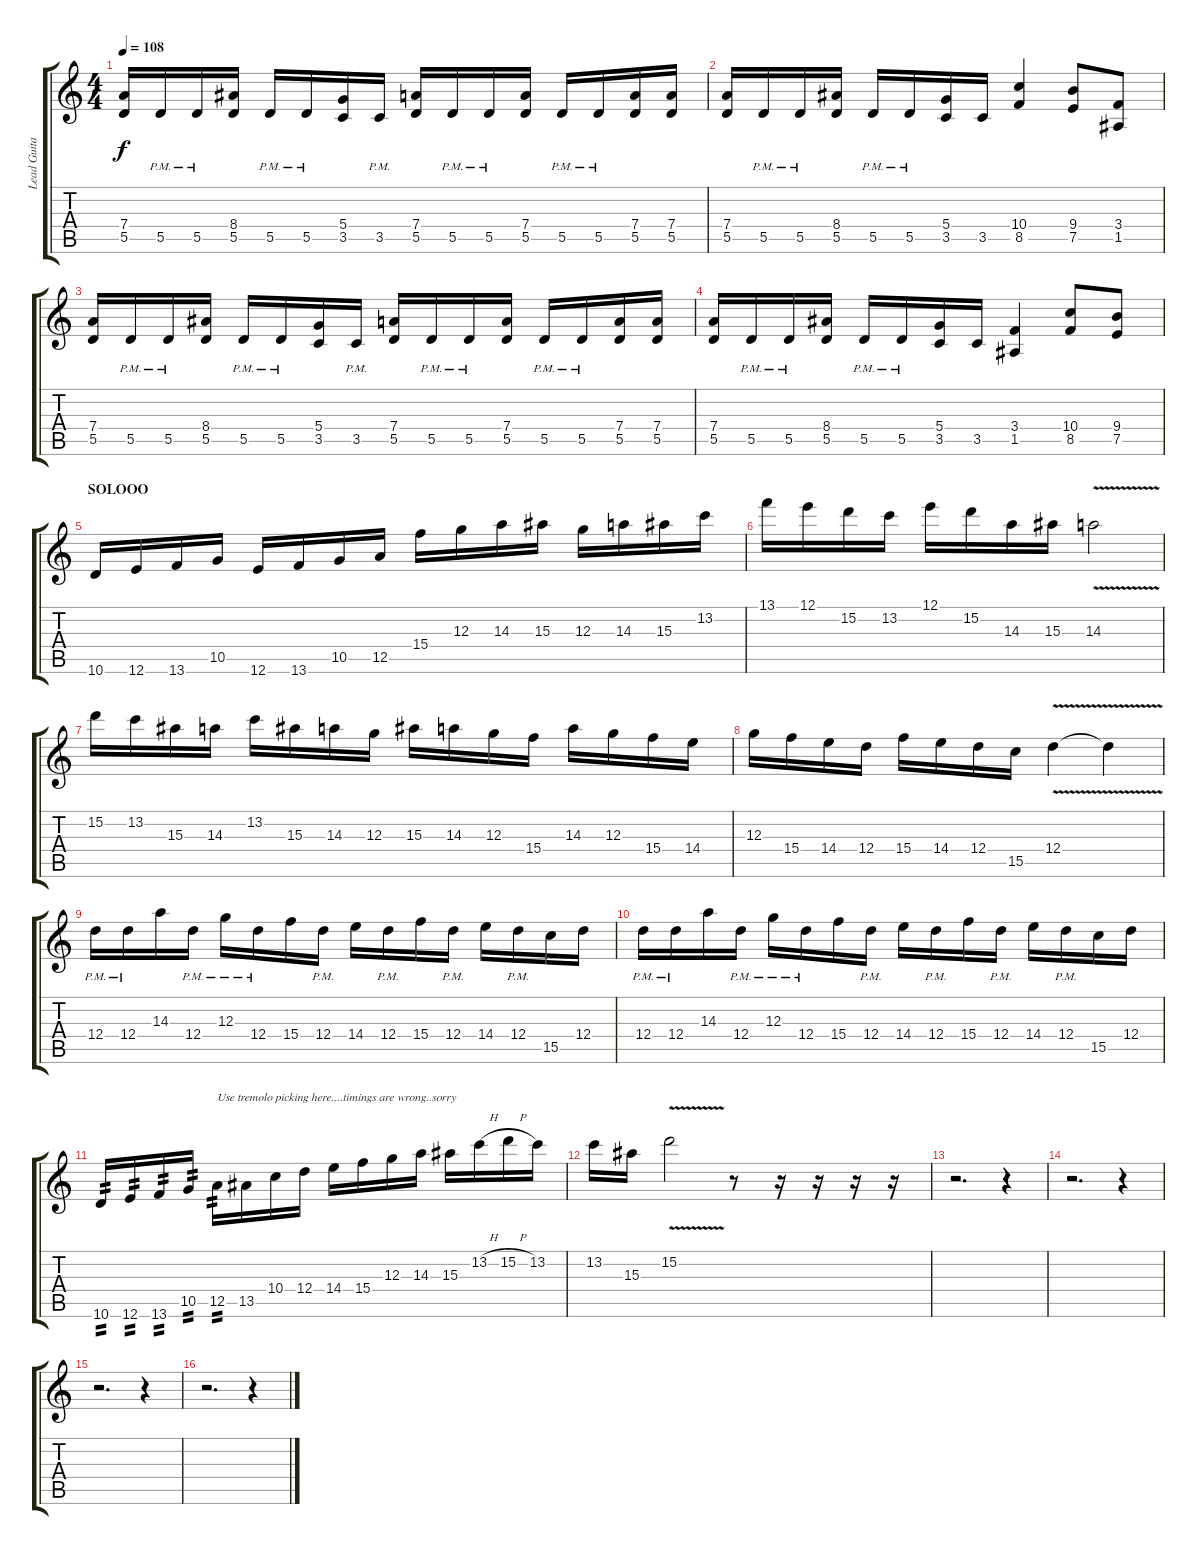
\track ("Lead Guitar" "Lead Guita") {instrument overdrivenguitar}
\staff {score tabs}
\tuning (E4 B3 G3 D3 A2 E2) {hide}
\ts (4 4)
\tempo 108
\clef g2
\ks c
(7.4 5.5).16{dy f} 5.5{pm}.16 5.5{pm}.16 (8.4 5.5).16 5.5{pm}.16 5.5{pm}.16 (5.4 3.5).16 3.5{pm}.16 (7.4 5.5).16 5.5{pm}.16 5.5{pm}.16 (7.4 5.5).16 5.5{pm}.16 5.5{pm}.16 (7.4 5.5).16 (7.4 5.5).16 |
(7.4 5.5).16 5.5{pm}.16 5.5{pm}.16 (8.4 5.5).16 5.5{pm}.16 5.5{pm}.16 (5.4 3.5).16 3.5.16 (10.4 8.5).4 (9.4 7.5).8 (3.4 1.5).8 |
(7.4 5.5).16 5.5{pm}.16 5.5{pm}.16 (8.4 5.5).16 5.5{pm}.16 5.5{pm}.16 (5.4 3.5).16 3.5{pm}.16 (7.4 5.5).16 5.5{pm}.16 5.5{pm}.16 (7.4 5.5).16 5.5{pm}.16 5.5{pm}.16 (7.4 5.5).16 (7.4 5.5).16 |
(7.4 5.5).16 5.5{pm}.16 5.5{pm}.16 (8.4 5.5).16 5.5{pm}.16 5.5{pm}.16 (5.4 3.5).16 3.5.16 (3.4 1.5).4 (10.4 8.5).8 (9.4 7.5).8 |
\section ("" "SOLOOO")
10.6.16 12.6.16 13.6.16 10.5.16 12.6.16 13.6.16 10.5.16 12.5.16 15.4.16 12.3.16 14.3.16 15.3.16 12.3.16 14.3.16 15.3.16 13.2.16 |
13.1.16 12.1.16 15.2.16 13.2.16 12.1.16 15.2.16 14.3.16 15.3.16 14.3{v}.2 |
15.2.16 13.2.16 15.3.16 14.3.16 13.2.16 15.3.16 14.3.16 12.3.16 15.3.16 14.3.16 12.3.16 15.4.16 14.3.16 12.3.16 15.4.16 14.4.16 |
12.3.16 15.4.16 14.4.16 12.4.16 15.4.16 14.4.16 12.4.16 15.5.16 12.4{v}.4 12.4{t}.4 |
12.4{pm}.16 12.4{pm}.16 14.3.16 12.4{pm}.16 12.3{pm}.16 12.4{pm}.16 15.4.16 12.4{pm}.16 14.4.16 12.4{pm}.16 15.4.16 12.4{pm}.16 14.4.16 12.4{pm}.16 15.5.16 12.4.16 |
12.4{pm}.16 12.4{pm}.16 14.3.16 12.4{pm}.16 12.3{pm}.16 12.4{pm}.16 15.4.16 12.4{pm}.16 14.4.16 12.4{pm}.16 15.4.16 12.4{pm}.16 14.4.16 12.4{pm}.16 15.5.16 12.4.16 |
10.6.16{tp 2} 12.6.16{tp 2} 13.6.16{tp 2} 10.5.16{tp 2} 12.5.16{txt "Use tremolo picking here....timings are wrong..sorry " tp 2} 13.5.16 10.4.16 12.4.16 14.4.16 15.4.16 12.3.16 14.3.16 15.3.16 13.2{h}.16 15.2{h}.16 13.2.16 |
13.2.16 15.3.16 15.2{v}.2 r.8 r.16 r.16 r.16 r.16 |
r.2{d} r.4 |
r.2{d} r.4 |
r.2{d} r.4 |
r.2{d} r.4
